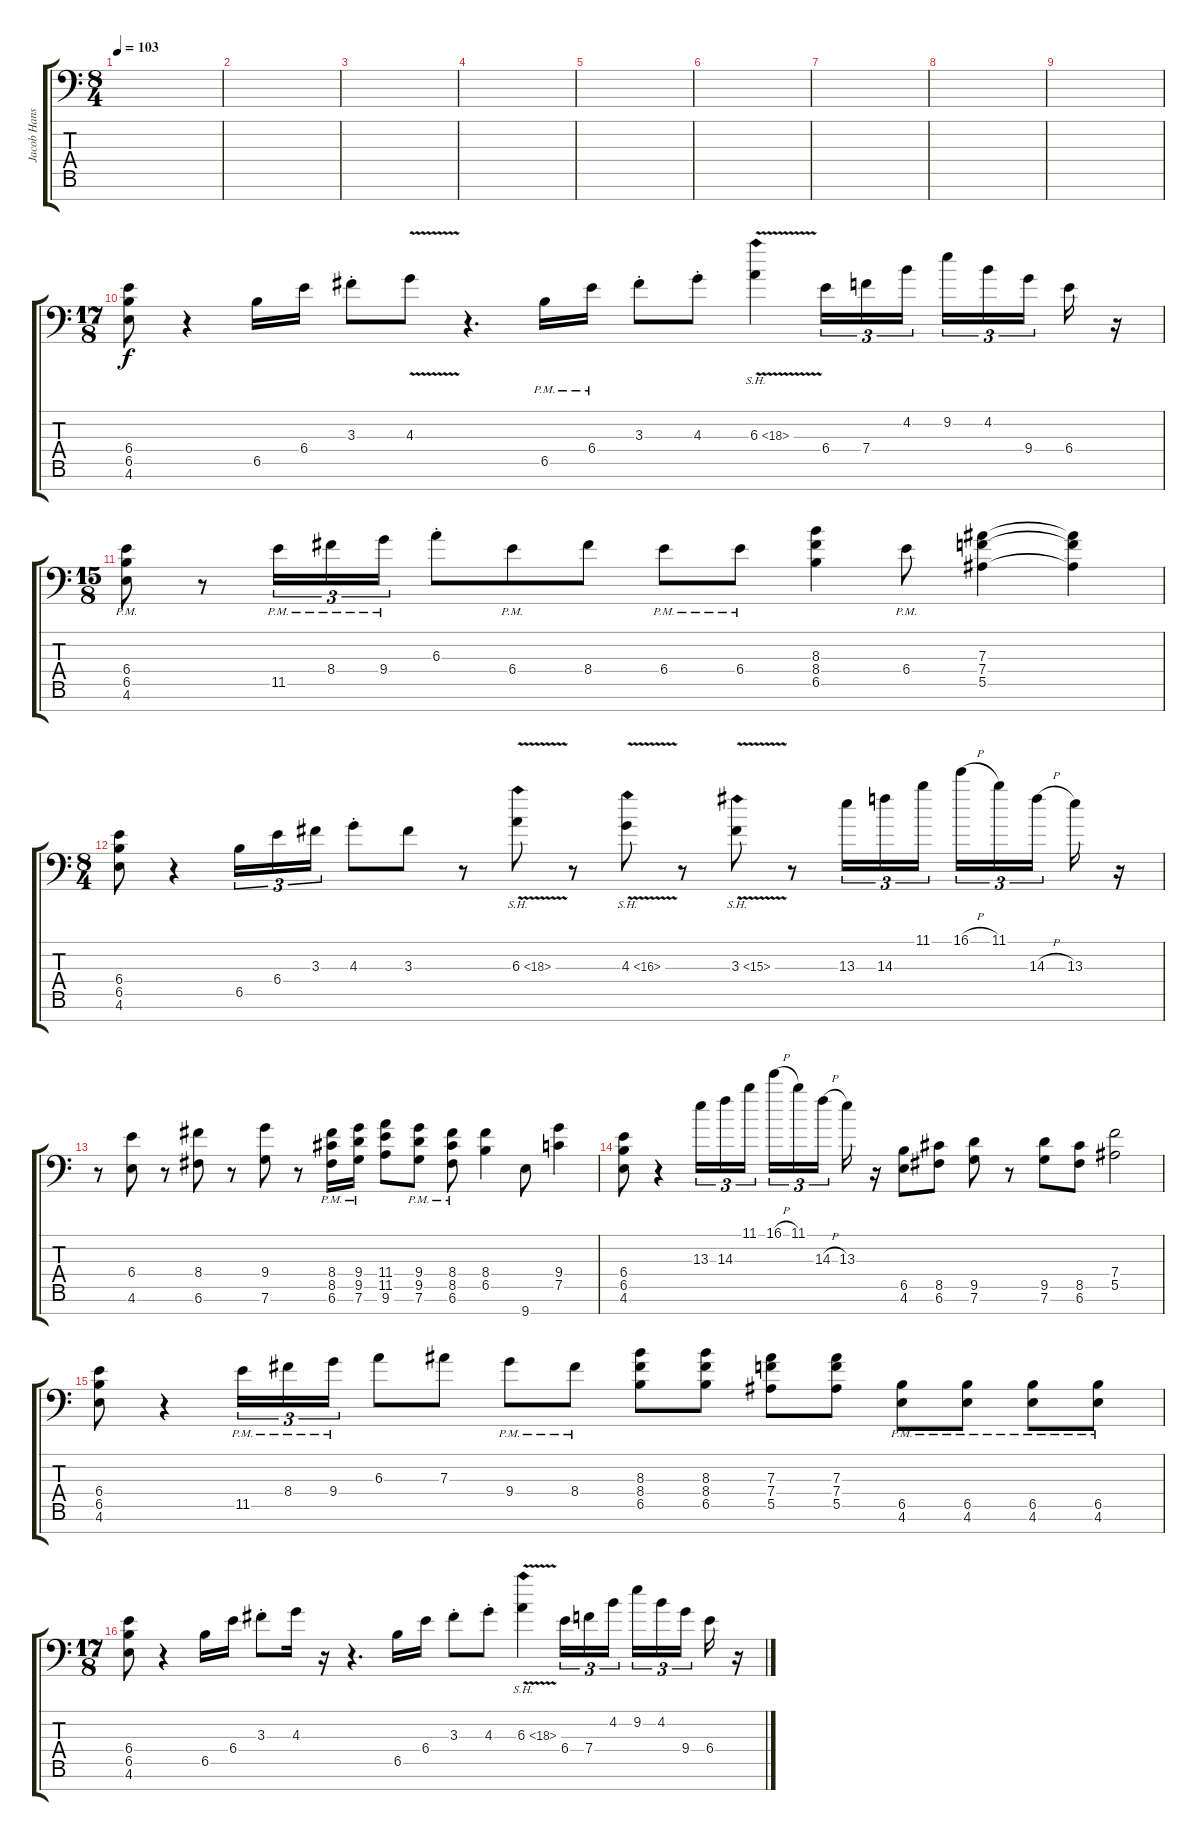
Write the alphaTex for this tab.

\track ("Jacob Hansen - rhythm guitar" "Jacob Hans") {instrument distortionguitar}
\staff {score tabs}
\tuning (C4 G3 Eb3 Bb2 F2 C2 G1) {hide}
\ts (8 4)
\tempo 103
\clef f4
\ks c
|
|
|
|
|
|
|
|
|
\ts (17 8)
(6.4 6.5 4.6).8 r.4 6.5.16 6.4.16 3.3{st}.8 4.3{v}.8 r.4{d} 6.5{pm}.16 6.4{pm}.16 3.3{st}.8 4.3{st}.8 6.3{sh 12 v}.4 6.4.16{tu (3 2)} 7.4.16{tu (3 2)} 4.2.16{tu (3 2)} 9.2.16{tu (3 2)} 4.2.16{tu (3 2)} 9.4.16{tu (3 2)} 6.4.16 r.16 |
\ts (15 8)
(6.4{pm} 6.5{pm} 4.6{pm}).8 r.8 11.5{pm}.16{tu (3 2)} 8.4{pm}.16{tu (3 2)} 9.4{pm}.16{tu (3 2)} 6.3{st}.8 6.4{pm}.8 8.4.8 6.4{pm}.8 6.4{pm}.8 (8.3 8.4 6.5).4 6.4{pm}.8 (7.3 7.4 5.5).4 (7.3{t} 7.4{t} 5.5{t}).4 |
\ts (8 4)
(6.4 6.5 4.6).8 r.4 6.5.16{tu (3 2)} 6.4.16{tu (3 2)} 3.3.16{tu (3 2)} 4.3{st}.8 3.3.8 r.8 6.3{sh 12 v}.8 r.8 4.3{sh 12 v}.8 r.8 3.3{sh 12 v}.8 r.8 13.3.16{tu (3 2)} 14.3.16{tu (3 2)} 11.1.16{tu (3 2)} 16.1{h}.16{tu (3 2)} 11.1.16{tu (3 2)} 14.3{h}.16{tu (3 2)} 13.3.16 r.16 |
r.8 (6.4 4.6).8 r.8 (8.4 6.6).8 r.8 (9.4 7.6).8 r.8 (8.4{pm} 8.5 6.6{pm}).16 (9.4{pm} 9.5 7.6).16 (11.4 11.5 9.6).8 (9.4{pm} 9.5{pm} 7.6{pm}).8 (8.4{pm} 8.5{pm} 6.6{pm}).8 (8.4 6.5).4 9.7.8 (9.4 7.5).4 |
(6.4 6.5 4.6).8 r.4 13.3.16{tu (3 2)} 14.3.16{tu (3 2)} 11.1.16{tu (3 2)} 16.1{h}.16{tu (3 2)} 11.1.16{tu (3 2)} 14.3{h}.16{tu (3 2)} 13.3.16 r.16 (6.5 4.6).8 (8.5 6.6).8 (9.5 7.6).8 r.8 (9.5 7.6).8 (8.5 6.6).8 (7.4 5.5).2 |
(6.4 6.5 4.6).8 r.4 11.5{pm}.16{tu (3 2)} 8.4{pm}.16{tu (3 2)} 9.4{pm}.16{tu (3 2)} 6.3.8 7.3.8 9.4{pm}.8 8.4{pm}.8 (8.3 8.4 6.5).8 (8.3 8.4 6.5).8 (7.3 7.4 5.5).8 (7.3 7.4 5.5).8 (6.5{pm} 4.6{pm}).8 (6.5{pm} 4.6{pm}).8 (6.5{pm} 4.6{pm}).8 (6.5{pm} 4.6{pm}).8 |
\ts (17 8)
(6.4 6.5 4.6).8 r.4 6.5.16 6.4.16 3.3{st}.8 4.3.16 r.16 r.4{d} 6.5.16 6.4.16 3.3{st}.8 4.3{st}.8 6.3{sh 12 v}.4 6.4.16{tu (3 2)} 7.4.16{tu (3 2)} 4.2.16{tu (3 2)} 9.2.16{tu (3 2)} 4.2.16{tu (3 2)} 9.4.16{tu (3 2)} 6.4.16 r.16
